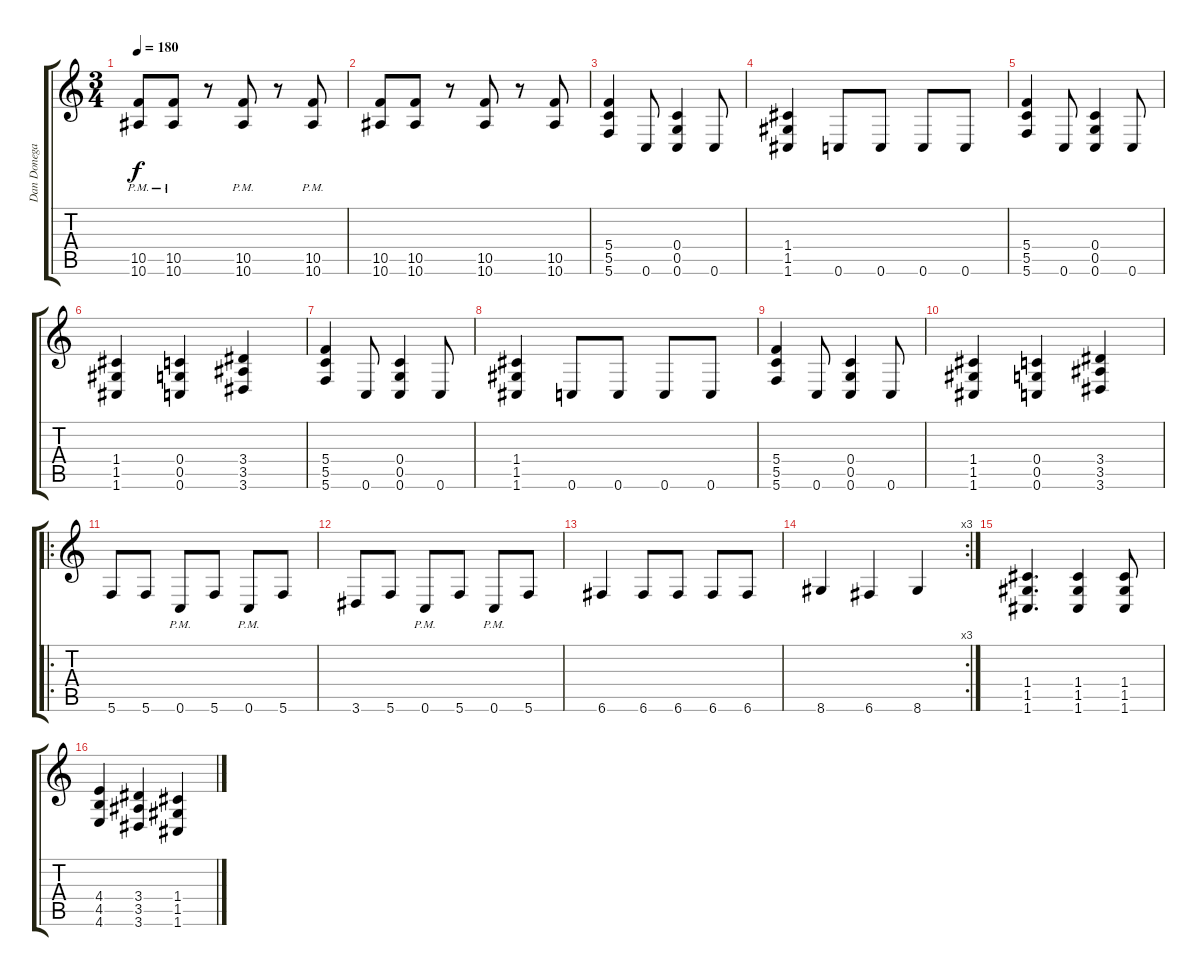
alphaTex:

\track ("Dan Donegan Lead" "Dan Donega") {instrument distortionguitar}
\staff {score tabs}
\tuning (D4 A3 F3 C3 G2 C2) {hide}
\ts (3 4)
\tempo 180
\clef g2
\ks c
(10.5{pm} 10.6{pm}).8{dy f} (10.5{pm} 10.6{pm}).8 r.8 (10.5{pm} 10.6{pm}).8 r.8 (10.5{pm} 10.6{pm}).8 |
(10.5 10.6).8 (10.5 10.6).8 r.8 (10.5 10.6).8 r.8 (10.5 10.6).8 |
(5.4 5.5 5.6).4 0.6.8 (0.4 0.5 0.6).4 0.6.8 |
(1.4 1.5 1.6).4 0.6.8 0.6.8 0.6.8 0.6.8 |
(5.4 5.5 5.6).4 0.6.8 (0.4 0.5 0.6).4 0.6.8 |
(1.4 1.5 1.6).4 (0.4 0.5 0.6).4 (3.4 3.5 3.6).4 |
(5.4 5.5 5.6).4 0.6.8 (0.4 0.5 0.6).4 0.6.8 |
(1.4 1.5 1.6).4 0.6.8 0.6.8 0.6.8 0.6.8 |
(5.4 5.5 5.6).4 0.6.8 (0.4 0.5 0.6).4 0.6.8 |
(1.4 1.5 1.6).4 (0.4 0.5 0.6).4 (3.4 3.5 3.6).4 |
\ro
5.6.8 5.6.8 0.6{pm}.8 5.6.8 0.6{pm}.8 5.6.8 |
3.6.8 5.6.8 0.6{pm}.8 5.6.8 0.6{pm}.8 5.6.8 |
6.6.4 6.6.8 6.6.8 6.6.8 6.6.8 |
\rc 3
8.6.4 6.6.4 8.6.4 |
(1.4 1.5 1.6).4{d} (1.4 1.5 1.6).4 (1.4 1.5 1.6).8 |
(4.4 4.5 4.6).4 (3.4 3.5 3.6).4 (1.4 1.5 1.6).4
